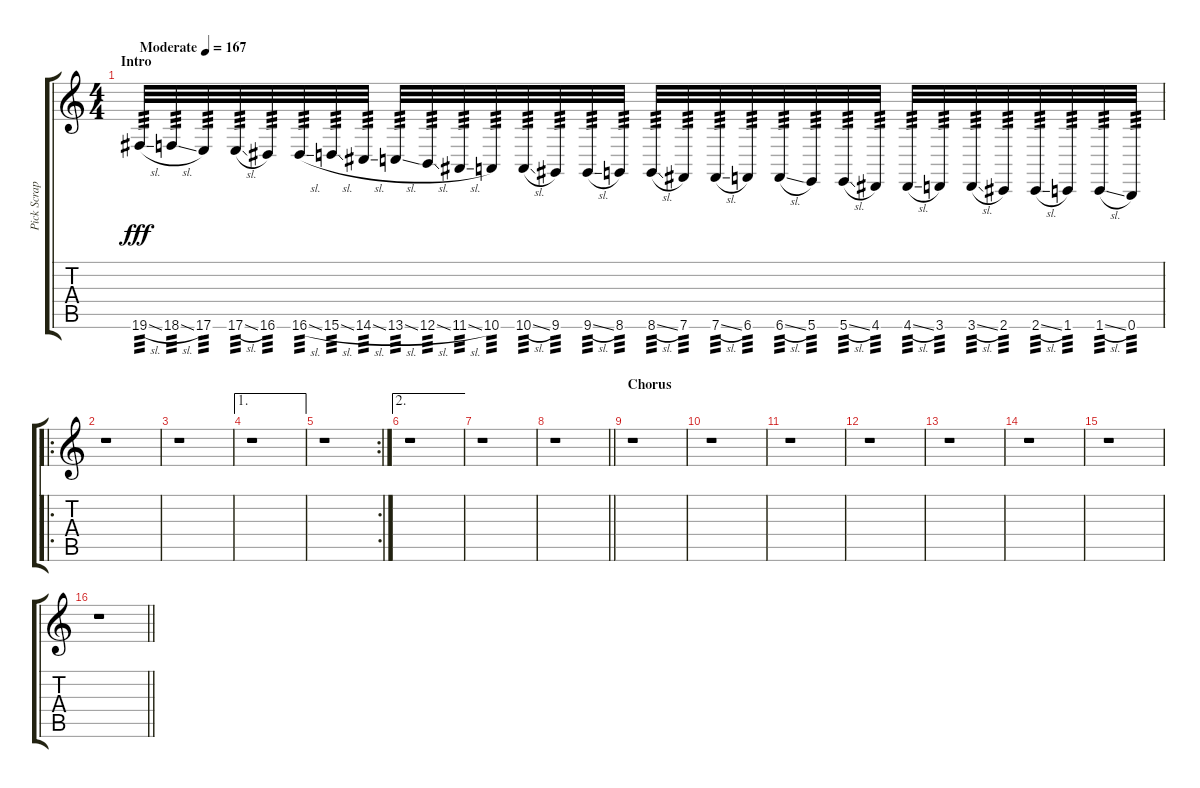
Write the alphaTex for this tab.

\track ("Pick Scrape 2" "Pick Scrap") {instrument guitarfretnoise}
\staff {score tabs}
\tuning (Db4 Ab3 E3 B2 Gb2 B1) {hide}
\ts (4 4)
\section ("" "Intro")
\tempo (167 "Moderate")
\clef g2
\ks c
19.6{sl}.32{tp 3 dy fff instrument guitarfretnoise} 18.6{sl}.32{tp 3} 17.6.32{tp 3} 17.6{sl}.32{tp 3} 16.6.32{tp 3} 16.6{sl}.32{tp 3} 15.6{sl}.32{tp 3} 14.6{sl}.32{tp 3} 13.6{sl}.32{tp 3} 12.6{sl}.32{tp 3} 11.6{sl}.32{tp 3} 10.6.32{tp 3} 10.6{sl}.32{tp 3} 9.6.32{tp 3} 9.6{sl}.32{tp 3} 8.6.32{tp 3} 8.6{sl}.32{tp 3} 7.6.32{tp 3} 7.6{sl}.32{tp 3} 6.6.32{tp 3} 6.6{sl}.32{tp 3} 5.6.32{tp 3} 5.6{sl}.32{tp 3} 4.6.32{tp 3} 4.6{sl}.32{tp 3} 3.6.32{tp 3} 3.6{sl}.32{tp 3} 2.6.32{tp 3} 2.6{sl}.32{tp 3} 1.6.32{tp 3} 1.6{sl}.32{tp 3} 0.6.32{tp 3} |
\ro
r.1 |
r.1 |
\ae 1
r.1 |
\rc 2
r.1 |
\ae 2
r.1 |
r.1 |
\barLineRight lightlight
r.1 |
\section ("" "Chorus")
r.1 |
r.1 |
r.1 |
r.1 |
r.1 |
r.1 |
r.1 |
\barLineRight lightlight
r.1
